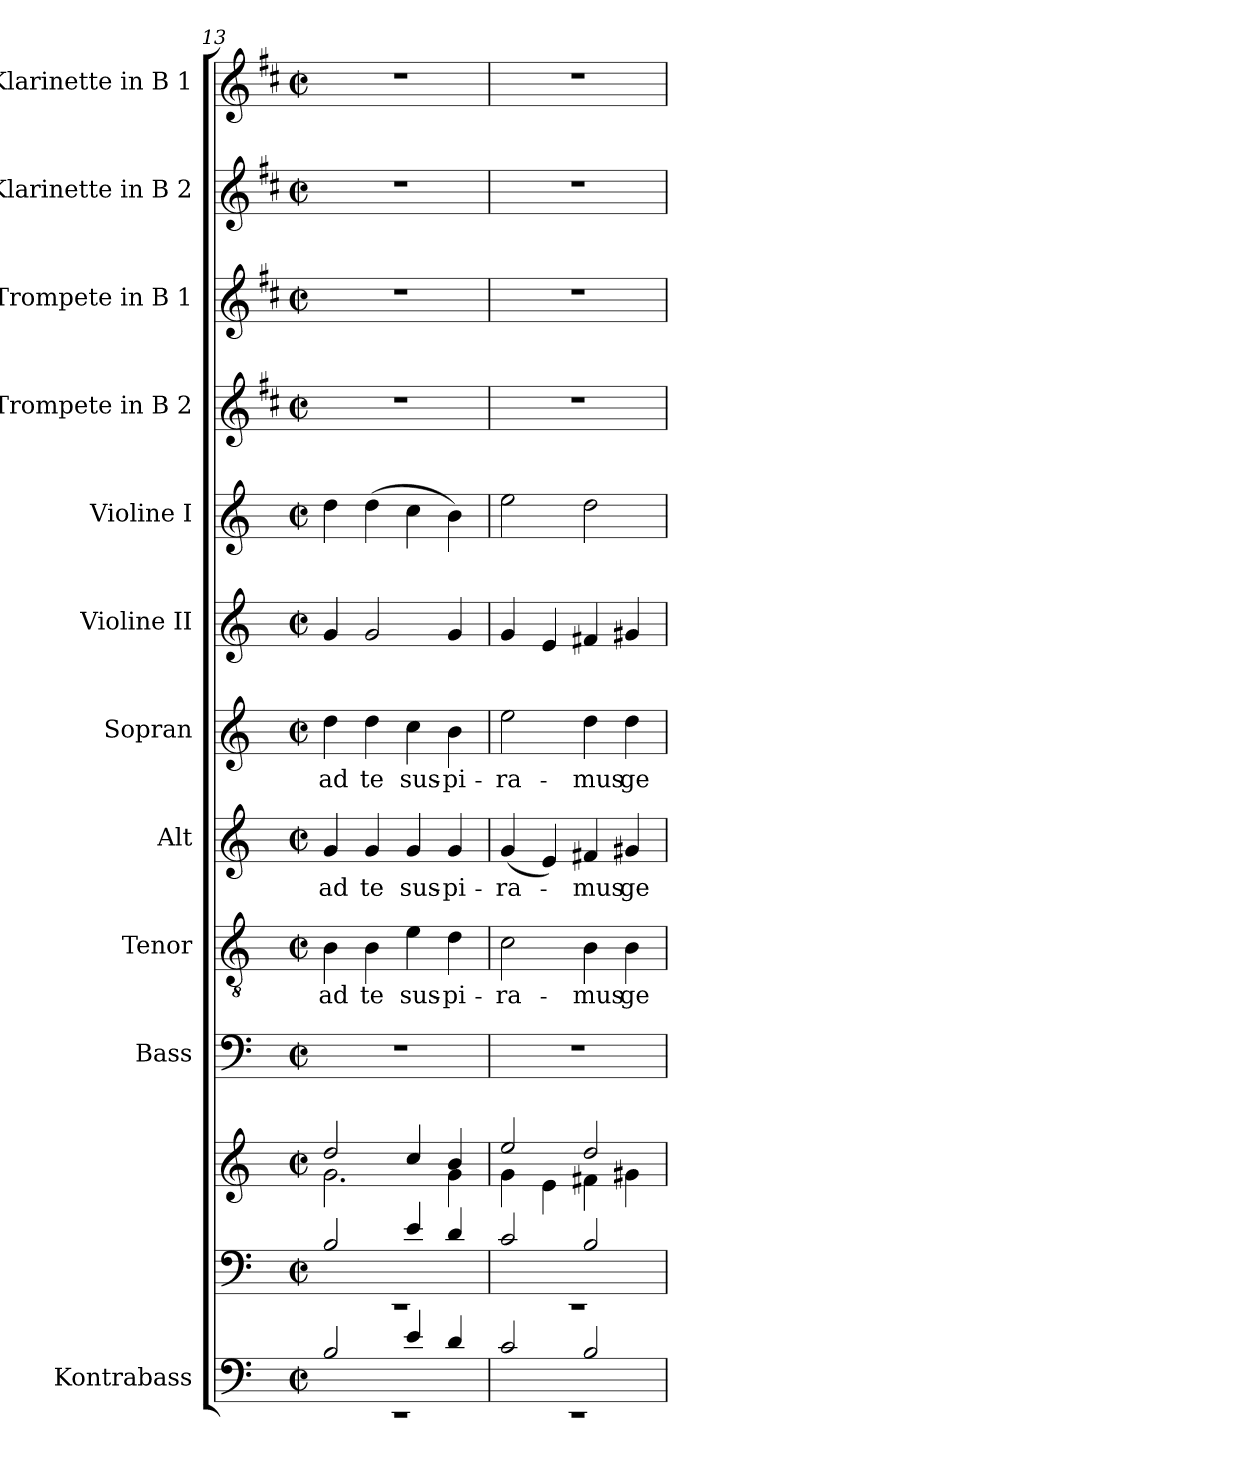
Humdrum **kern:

**kern	**kern	**kern	**kern	**kern	**text	**kern	**text	**kern	**text	**kern	**kern	**kern	**kern	**kern	**kern
*part12	*part11	*part11	*part10	*part9	*part9	*part8	*part8	*part7	*part7	*part6	*part5	*part4	*part3	*part2	*part1
*staff13	*staff12	*staff11	*staff10	*staff9	*staff9	*staff8	*staff8	*staff7	*staff7	*staff6	*staff5	*staff4	*staff3	*staff2	*staff1
*I"Kontrabass	*	*	*I"Bass	*I"Tenor	*	*I"Alt	*	*I"Sopran	*	*I"Violine II	*I"Violine I	*I"Trompete in B 2	*I"Trompete in B 1	*I"Klarinette in B 2	*I"Klarinette in B 1
*I'Kb.	*	*	*I'B	*I'T	*	*I'A	*	*I'S	*	*I'Vl. II	*I'Vl. I	*	*	*	*
!!LO:PB:g=z
*clefF4	*clefF4	*clefG2	*clefF4	*clefGv2	*	*clefG2	*	*clefG2	*	*clefG2	*clefG2	*clefG2	*clefG2	*clefG2	*clefG2
*ITrd7c12	*	*	*	*	*	*	*	*	*	*	*	*ITrd1c2	*ITrd1c2	*ITrd1c2	*ITrd1c2
*k[]	*k[]	*k[]	*k[]	*k[]	*	*k[]	*	*k[]	*	*k[]	*k[]	*k[]	*k[]	*k[]	*k[]
*C:	*C:	*C:	*C:	*C:	*	*C:	*	*C:	*	*C:	*C:	*C:	*C:	*C:	*C:
*M2/2	*M2/2	*M2/2	*M2/2	*M2/2	*	*M2/2	*	*M2/2	*	*M2/2	*M2/2	*M2/2	*M2/2	*M2/2	*M2/2
*met(c|)	*met(c|)	*met(c|)	*met(c|)	*met(c|)	*	*met(c|)	*	*met(c|)	*	*met(c|)	*met(c|)	*met(c|)	*met(c|)	*met(c|)	*met(c|)
=13	=13	=13	=13	=13	=13	=13	=13	=13	=13	=13	=13	=13	=13	=13	=13
*^	*^	*^	*	*	*	*	*	*	*	*	*	*	*	*	*
!	!	!	!	!	!	!	!	!LO:LY:b	!	!LO:LY:b	!	!LO:LY:b	!	!	!	!	!	!
2BB/	1rEE	2B/	1rEE	2dd/	2.g\	1r	4B\	ad	4g/	ad	4dd\	ad	4g/	4dd\	1r	1r	1r	1r
!	!	!	!	!	!	!	!	!LO:LY:b	!	!LO:LY:b	!	!LO:LY:b	!	!	!	!	!	!
.	.	.	.	.	.	.	4B\	te	4g/	te	4dd\	te	2g/	(>4dd\	.	.	.	.
!	!	!	!	!	!	!	!	!LO:LY:b	!	!LO:LY:b	!	!LO:LY:b	!	!	!	!	!	!
4E/	.	4e/	.	4cc/	.	.	4e\	sus-	4g/	sus-	4cc\	sus-	.	4cc\	.	.	.	.
!	!	!	!	!	!	!	!	!LO:LY:b	!	!LO:LY:b	!	!LO:LY:b	!	!	!	!	!	!
4D/	.	4d/	.	4b/	4g\	.	4d\	-pi-	4g/	-pi-	4b\	-pi-	4g/	4b\)	.	.	.	.
=14	=14	=14	=14	=14	=14	=14	=14	=14	=14	=14	=14	=14	=14	=14	=14	=14	=14	=14
!	!	!	!	!	!	!	!	!LO:LY:b	!	!LO:LY:b	!	!LO:LY:b	!	!	!	!	!	!
2C/	1rEE	2c/	1rEE	2ee/	4g\	1r	2c\	-ra-	(<4g/	-ra-	2ee\	-ra-	4g/	2ee\	1r	1r	1r	1r
.	.	.	.	.	4e\	.	.	.	4e/)	.	.	.	4e/	.	.	.	.	.
!	!	!	!	!	!	!	!	!LO:LY:b	!	!LO:LY:b	!	!LO:LY:b	!	!	!	!	!	!
2BB/	.	2B/	.	2dd/	4f#X\	.	4B\	-mus	4f#X/	-mus	4dd\	-mus	4f#X/	2dd\	.	.	.	.
!	!	!	!	!	!	!	!	!LO:LY:b	!	!LO:LY:b	!	!LO:LY:b	!	!	!	!	!	!
.	.	.	.	.	4g#X\	.	4B\	ge-	4g#X/	ge-	4dd\	ge-	4g#X/	.	.	.	.	.
*v	*v	*	*	*	*	*	*	*	*	*	*	*	*	*	*	*	*	*
*	*v	*v	*	*	*	*	*	*	*	*	*	*	*	*	*	*	*
*	*	*v	*v	*	*	*	*	*	*	*	*	*	*	*	*	*
=	=	=	=	=	=	=	=	=	=	=	=	=	=	=	=
*-	*-	*-	*-	*-	*-	*-	*-	*-	*-	*-	*-	*-	*-	*-	*-
